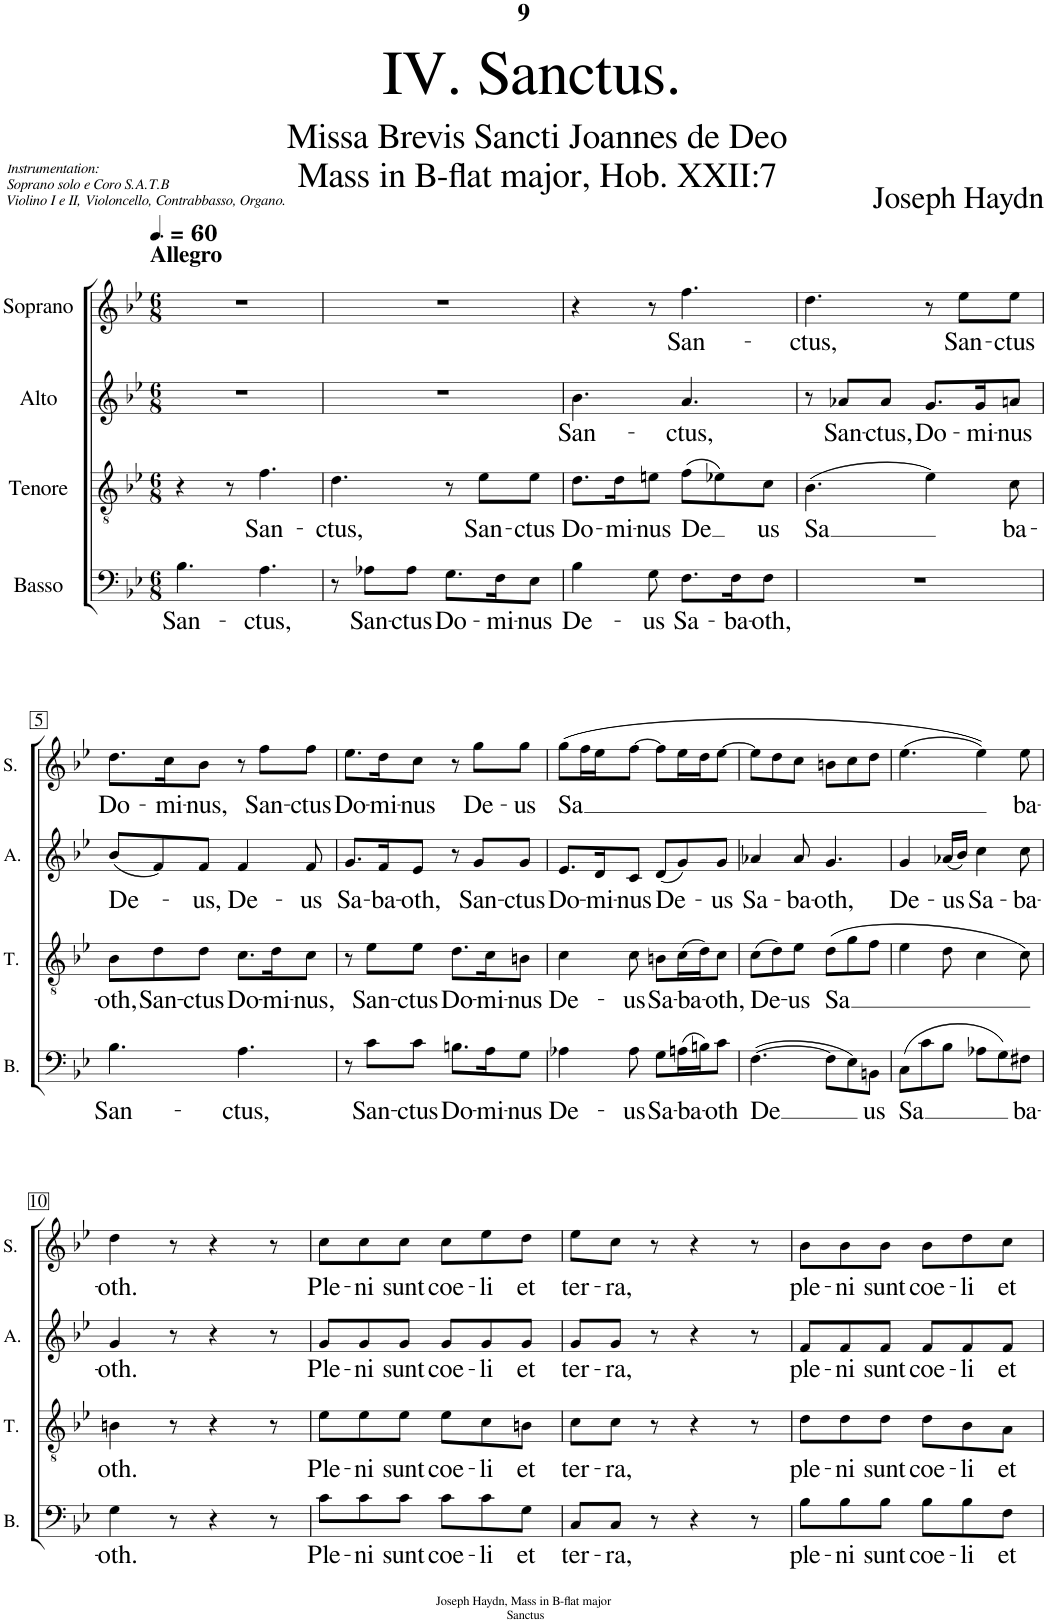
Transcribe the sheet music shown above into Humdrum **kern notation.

**kern	**text	**kern	**text	**kern	**text	**kern	**text
*part4	*part4	*part3	*part3	*part2	*part2	*part1	*part1
*staff4	*staff4	*staff3	*staff3	*staff2	*staff2	*staff1	*staff1
*I"Basso	*	*I"Tenore	*	*I"Alto	*	*I"Soprano	*
*I'B.	*	*I'T.	*	*I'A.	*	*I'S.	*
*clefF4	*	*clefGv2	*	*clefG2	*	*clefG2	*
*k[b-e-]	*	*k[b-e-]	*	*k[b-e-]	*	*k[b-e-]	*
*M6/8	*	*M6/8	*	*M6/8	*	*M6/8	*
*MM90	*	*MM90	*	*MM90	*	*MM90	*
=1	=1	=1	=1	=1	=1	=1	=1
!	!	!	!	!	!	!LO:TX:a:B:t=Allegro	!
!	!LO:LY:b	!	!	!	!	!	!
4.B-\	San-	4r	.	2.r	.	2.r	.
.	.	8r	.	.	.	.	.
!	!LO:LY:b	!	!LO:LY:b	!	!	!	!
4.A\	-ctus,	4.f\	San-	.	.	.	.
=2	=2	=2	=2	=2	=2	=2	=2
!	!	!	!LO:LY:b	!	!	!	!
8r	.	4.d\	-ctus,	2.r	.	2.r	.
!	!LO:LY:b	!	!	!	!	!	!
8A-X\L	San-	.	.	.	.	.	.
!	!LO:LY:b	!	!	!	!	!	!
8A-\J	-ctus	.	.	.	.	.	.
!	!LO:LY:b	!	!	!	!	!	!
8.G\L	Do-	8r	.	.	.	.	.
!	!	!	!LO:LY:b	!	!	!	!
.	.	8e-\L	San-	.	.	.	.
!	!LO:LY:b	!	!	!	!	!	!
16F\K	-mi-	.	.	.	.	.	.
!	!LO:LY:b	!	!LO:LY:b	!	!	!	!
8E-\J	-nus	8e-\J	-ctus	.	.	.	.
=3	=3	=3	=3	=3	=3	=3	=3
!	!LO:LY:b	!	!LO:LY:b	!	!LO:LY:b	!	!
4B-\	De-	8.d\L	Do-	4.b-\	San-	4r	.
!	!	!	!LO:LY:b	!	!	!	!
.	.	16d\K	-mi-	.	.	.	.
!	!LO:LY:b	!	!LO:LY:b	!	!	!	!
8G\	-us	8en\J	-nus	.	.	8r	.
!	!LO:LY:b	!	!LO:LY:b	!	!LO:LY:b	!	!LO:LY:b
8.F\L	Sa-	(>8f\L	De	4.a/	-ctus,	4.ff\	San-
.	.	8e-X\)	.	.	.	.	.
!	!LO:LY:b	!	!	!	!	!	!
16F\K	-ba-	.	.	.	.	.	.
!	!LO:LY:b	!	!LO:LY:b	!	!	!	!
8F\J	-oth,	8c\J	us	.	.	.	.
=4	=4	=4	=4	=4	=4	=4	=4
!	!	!	!LO:LY:b	!	!	!	!LO:LY:b
2.r	.	(>4.B-\	Sa	8r	.	4.dd\	-ctus,
!	!	!	!	!	!LO:LY:b	!	!
.	.	.	.	8a-X/L	San-	.	.
!	!	!	!	!	!LO:LY:b	!	!
.	.	.	.	8a-/J	-ctus,	.	.
!	!	!	!	!	!LO:LY:b	!	!
.	.	4e-\)	.	8.g/L	Do-	8r	.
!	!	!	!	!	!	!	!LO:LY:b
.	.	.	.	.	.	8ee-\L	San-
!	!	!	!	!	!LO:LY:b	!	!
.	.	.	.	16g/K	-mi-	.	.
!	!	!	!LO:LY:b	!	!LO:LY:b	!	!LO:LY:b
.	.	8c\	ba-	8an/J	-nus	8ee-\J	-ctus
!!LO:LB:g=z
=5	=5	=5	=5	=5	=5	=5	=5
!	!LO:LY:b	!	!LO:LY:b	!	!LO:LY:b	!	!LO:LY:b
4.B-\	San-	8B-\L	-oth,	(<8b-/L	De-	8.dd\L	Do-
!	!	!	!LO:LY:b	!	!	!	!
.	.	8d\	San-	8f/)	.	.	.
!	!	!	!	!	!	!	!LO:LY:b
.	.	.	.	.	.	16cc\K	-mi-
!	!	!	!LO:LY:b	!	!LO:LY:b	!	!LO:LY:b
.	.	8d\J	-ctus	8f/J	-us,	8b-\J	-nus,
!	!LO:LY:b	!	!LO:LY:b	!	!LO:LY:b	!	!
4.A\	-ctus,	8.c\L	Do-	4f/	De-	8r	.
!	!	!	!	!	!	!	!LO:LY:b
.	.	.	.	.	.	8ff\L	San-
!	!	!	!LO:LY:b	!	!	!	!
.	.	16d\K	-mi-	.	.	.	.
!	!	!	!LO:LY:b	!	!LO:LY:b	!	!LO:LY:b
.	.	8c\J	-nus,	8f/	-us	8ff\J	-ctus
=6	=6	=6	=6	=6	=6	=6	=6
!	!	!	!	!	!LO:LY:b	!	!LO:LY:b
8r	.	8r	.	8.g/L	Sa-	8.ee-\L	Do-
!	!LO:LY:b	!	!LO:LY:b	!	!	!	!
8c\L	San-	8e-\L	San-	.	.	.	.
!	!	!	!	!	!LO:LY:b	!	!LO:LY:b
.	.	.	.	16f/K	-ba-	16dd\K	-mi-
!	!LO:LY:b	!	!LO:LY:b	!	!LO:LY:b	!	!LO:LY:b
8c\J	-ctus	8e-\J	-ctus	8e-/J	-oth,	8cc\J	-nus
!	!LO:LY:b	!	!LO:LY:b	!	!	!	!
8.Bn\L	Do-	8.d\L	Do-	8r	.	8r	.
!	!	!	!	!	!LO:LY:b	!	!LO:LY:b
.	.	.	.	8g/L	San-	8gg\L	De-
!	!LO:LY:b	!	!LO:LY:b	!	!	!	!
16A\K	-mi-	16c\K	-mi-	.	.	.	.
!	!LO:LY:b	!	!LO:LY:b	!	!LO:LY:b	!	!LO:LY:b
8G\J	-nus	8Bn\J	-nus	8g/J	-ctus	8gg\J	-us
=7	=7	=7	=7	=7	=7	=7	=7
!	!LO:LY:b	!	!LO:LY:b	!	!LO:LY:b	!	!LO:LY:b
4A-X\	De-	4c\	De-	8.e-/L	Do-	(>8gg\L	Sa
.	.	.	.	.	.	16ff\L	.
!	!	!	!	!	!LO:LY:b	!	!
.	.	.	.	16d/K	-mi-	16ee-\J	.
!	!LO:LY:b	!	!LO:LY:b	!	!LO:LY:b	!	!
8A-\	-us	8c\	-us	8c/J	-nus	[8ff\J	.
!	!LO:LY:b	!	!LO:LY:b	!	!LO:LY:b	!	!
8G\L	Sa-	8Bn\L	Sa-	(<8d/L	De-	8ff\L]	.
!	!LO:LY:b	!	!LO:LY:b	!	!	!	!
(>16An\L	-ba-	(>16c\L	-ba-	8g/)	.	16ee-\L	.
16Bn\J)	.	16d\J)	.	.	.	16dd\J	.
!	!LO:LY:b	!	!LO:LY:b	!	!LO:LY:b	!	!
8c\J	-oth	8c\J	-oth,	8g/J	-us	[8ee-\J	.
=8	=8	=8	=8	=8	=8	=8	=8
!	!LO:LY:b	!	!LO:LY:b	!	!LO:LY:b	!	!
(>[4.F\	De	(>8c\L	De-	4a-X/	Sa-	8ee-\L]	.
.	.	8d\)	.	.	.	8dd\	.
!	!	!	!LO:LY:b	!	!LO:LY:b	!	!
.	.	8e-\J	-us	8a-/	-ba-	8cc\J	.
!	!	!	!LO:LY:b	!	!LO:LY:b	!	!
8F\L]	.	(>8d\L	Sa	4.g/	-oth,	8bn\L	.
8E-\)	.	8g\	.	.	.	8cc\	.
!	!LO:LY:b	!	!	!	!	!	!
8BBn\J	us	8f\J	.	.	.	8dd\J	.
=9	=9	=9	=9	=9	=9	=9	=9
!	!LO:LY:b	!	!	!	!LO:LY:b	!	!
(>8C\L	Sa	4e-\	.	4g/	De-	(4.ee-\	.
8c\	.	.	.	.	.	.	.
!	!	!	!	!	!LO:LY:b	!	!
8B-\J	.	8d\	.	(<16a-X/LL	-us	.	.
.	.	.	.	16b-/JJ)	.	.	.
!	!	!	!	!	!LO:LY:b	!	!
8A-X\L	.	4c\	.	4cc\	Sa-	4ee-\))	.
8G\)	.	.	.	.	.	.	.
!	!LO:LY:b	!	!	!	!LO:LY:b	!	!LO:LY:b
8F#X\J	ba-	8c\)	.	8cc\	-ba-	8ee-\	ba-
!!LO:LB:g=z
=10	=10	=10	=10	=10	=10	=10	=10
!	!LO:LY:b	!	!LO:LY:b	!	!LO:LY:b	!	!LO:LY:b
4G\	-oth.	4Bn\	oth.	4g/	-oth.	4dd\	-oth.
8r	.	8r	.	8r	.	8r	.
4r	.	4r	.	4r	.	4r	.
8r	.	8r	.	8r	.	8r	.
=11	=11	=11	=11	=11	=11	=11	=11
!	!LO:LY:b	!	!LO:LY:b	!	!LO:LY:b	!	!LO:LY:b
8c\L	Ple-	8e-\L	Ple-	8g/L	Ple-	8cc\L	Ple-
!	!LO:LY:b	!	!LO:LY:b	!	!LO:LY:b	!	!LO:LY:b
8c\	-ni	8e-\	-ni	8g/	-ni	8cc\	-ni
!	!LO:LY:b	!	!LO:LY:b	!	!LO:LY:b	!	!LO:LY:b
8c\J	sunt	8e-\J	sunt	8g/J	sunt	8cc\J	sunt
!	!LO:LY:b	!	!LO:LY:b	!	!LO:LY:b	!	!LO:LY:b
8c\L	coe-	8e-\L	coe-	8g/L	coe-	8cc\L	coe-
!	!LO:LY:b	!	!LO:LY:b	!	!LO:LY:b	!	!LO:LY:b
8c\	-li	8c\	-li	8g/	-li	8ee-\	-li
!	!LO:LY:b	!	!LO:LY:b	!	!LO:LY:b	!	!LO:LY:b
8G\J	et	8Bn\J	et	8g/J	et	8dd\J	et
=12	=12	=12	=12	=12	=12	=12	=12
!	!LO:LY:b	!	!LO:LY:b	!	!LO:LY:b	!	!LO:LY:b
8C/L	ter-	8c\L	ter-	8g/L	ter-	8ee-\L	ter-
!	!LO:LY:b	!	!LO:LY:b	!	!LO:LY:b	!	!LO:LY:b
8C/J	-ra,	8c\J	-ra,	8g/J	-ra,	8cc\J	-ra,
8r	.	8r	.	8r	.	8r	.
4r	.	4r	.	4r	.	4r	.
8r	.	8r	.	8r	.	8r	.
=13	=13	=13	=13	=13	=13	=13	=13
!	!LO:LY:b	!	!LO:LY:b	!	!LO:LY:b	!	!LO:LY:b
8B-\L	ple-	8d\L	ple-	8f/L	ple-	8b-\L	ple-
!	!LO:LY:b	!	!LO:LY:b	!	!LO:LY:b	!	!LO:LY:b
8B-\	-ni	8d\	-ni	8f/	-ni	8b-\	-ni
!	!LO:LY:b	!	!LO:LY:b	!	!LO:LY:b	!	!LO:LY:b
8B-\J	sunt	8d\J	sunt	8f/J	sunt	8b-\J	sunt
!	!LO:LY:b	!	!LO:LY:b	!	!LO:LY:b	!	!LO:LY:b
8B-\L	coe-	8d\L	coe-	8f/L	coe-	8b-\L	coe-
!	!LO:LY:b	!	!LO:LY:b	!	!LO:LY:b	!	!LO:LY:b
8B-\	-li	8B-\	-li	8f/	-li	8dd\	-li
!	!LO:LY:b	!	!LO:LY:b	!	!LO:LY:b	!	!LO:LY:b
8F\J	et	8A\J	et	8f/J	et	8cc\J	et
=	=	=	=	=	=	=	=
*-	*-	*-	*-	*-	*-	*-	*-
